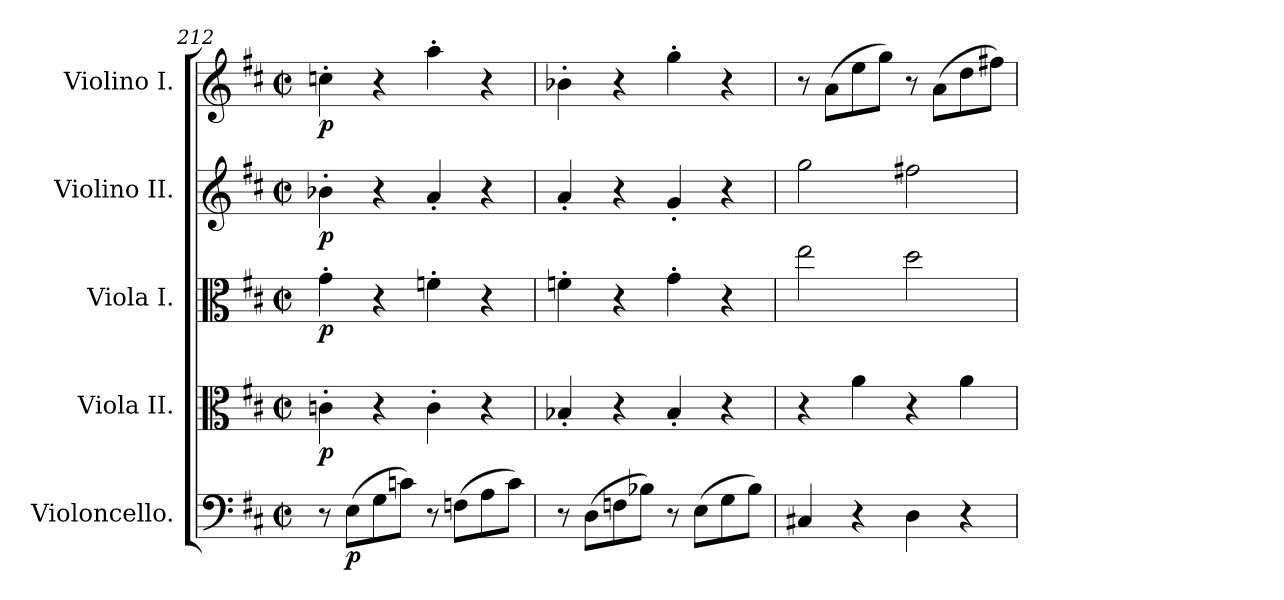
**kern	**dynam	**kern	**dynam	**kern	**dynam	**kern	**dynam	**kern	**dynam
*part5	*part5	*part4	*part4	*part3	*part3	*part2	*part2	*part1	*part1
*staff5	*staff5	*staff4	*staff4	*staff3	*staff3	*staff2	*staff2	*staff1	*staff1
*I"Violoncello.	*	*I"Viola II.	*	*I"Viola I.	*	*I"Violino II.	*	*I"Violino I.	*
*I'Vc	*	*I'Vla	*	*I'Vla	*	*I'Vln	*	*I'Vln	*
*clefF4	*	*clefC3	*	*clefC3	*	*clefG2	*	*clefG2	*
*k[f#c#]	*	*k[f#c#]	*	*k[f#c#]	*	*k[f#c#]	*	*k[f#c#]	*
*M2/2	*	*M2/2	*	*M2/2	*	*M2/2	*	*M2/2	*
*met(c|)	*	*met(c|)	*	*met(c|)	*	*met(c|)	*	*met(c|)	*
=212	=212	=212	=212	=212	=212	=212	=212	=212	=212
!	!	!	!LO:DY:b	!	!LO:DY:b	!	!LO:DY:b	!	!LO:DY:b
8r	.	4cn'\	p	4g'\	p	4b-X'\	p	4ccn'\	p
!	!LO:DY:b	!	!	!	!	!	!	!	!
(>8E\L	p	.	.	.	.	.	.	.	.
8G\	.	4r	.	4r	.	4r	.	4r	.
8cn\J)	.	.	.	.	.	.	.	.	.
8r	.	4c'\	.	4fn'\	.	4a'/	.	4aa'\	.
(>8Fn\L	.	.	.	.	.	.	.	.	.
8A\	.	4r	.	4r	.	4r	.	4r	.
8c\J)	.	.	.	.	.	.	.	.	.
=213	=213	=213	=213	=213	=213	=213	=213	=213	=213
8r	.	4B-X'/	.	4fn'\	.	4a'/	.	4b-X'\	.
(>8D\L	.	.	.	.	.	.	.	.	.
8Fn\	.	4r	.	4r	.	4r	.	4r	.
8B-X\J)	.	.	.	.	.	.	.	.	.
8r	.	4B-'/	.	4g'\	.	4g'/	.	4gg'\	.
(>8E\L	.	.	.	.	.	.	.	.	.
8G\	.	4r	.	4r	.	4r	.	4r	.
8B-\J)	.	.	.	.	.	.	.	.	.
=214	=214	=214	=214	=214	=214	=214	=214	=214	=214
4C#X/	.	4r	.	2ee\	.	2gg\	.	8r	.
.	.	.	.	.	.	.	.	(>8a\L	.
4r	.	4a\	.	.	.	.	.	8ee\	.
.	.	.	.	.	.	.	.	8gg\J)	.
4D\	.	4r	.	2dd\	.	2ff#X\	.	8r	.
.	.	.	.	.	.	.	.	(>8a\L	.
4r	.	4a\	.	.	.	.	.	8dd\	.
.	.	.	.	.	.	.	.	8ff#X\J)	.
=	=	=	=	=	=	=	=	=	=
*-	*-	*-	*-	*-	*-	*-	*-	*-	*-
